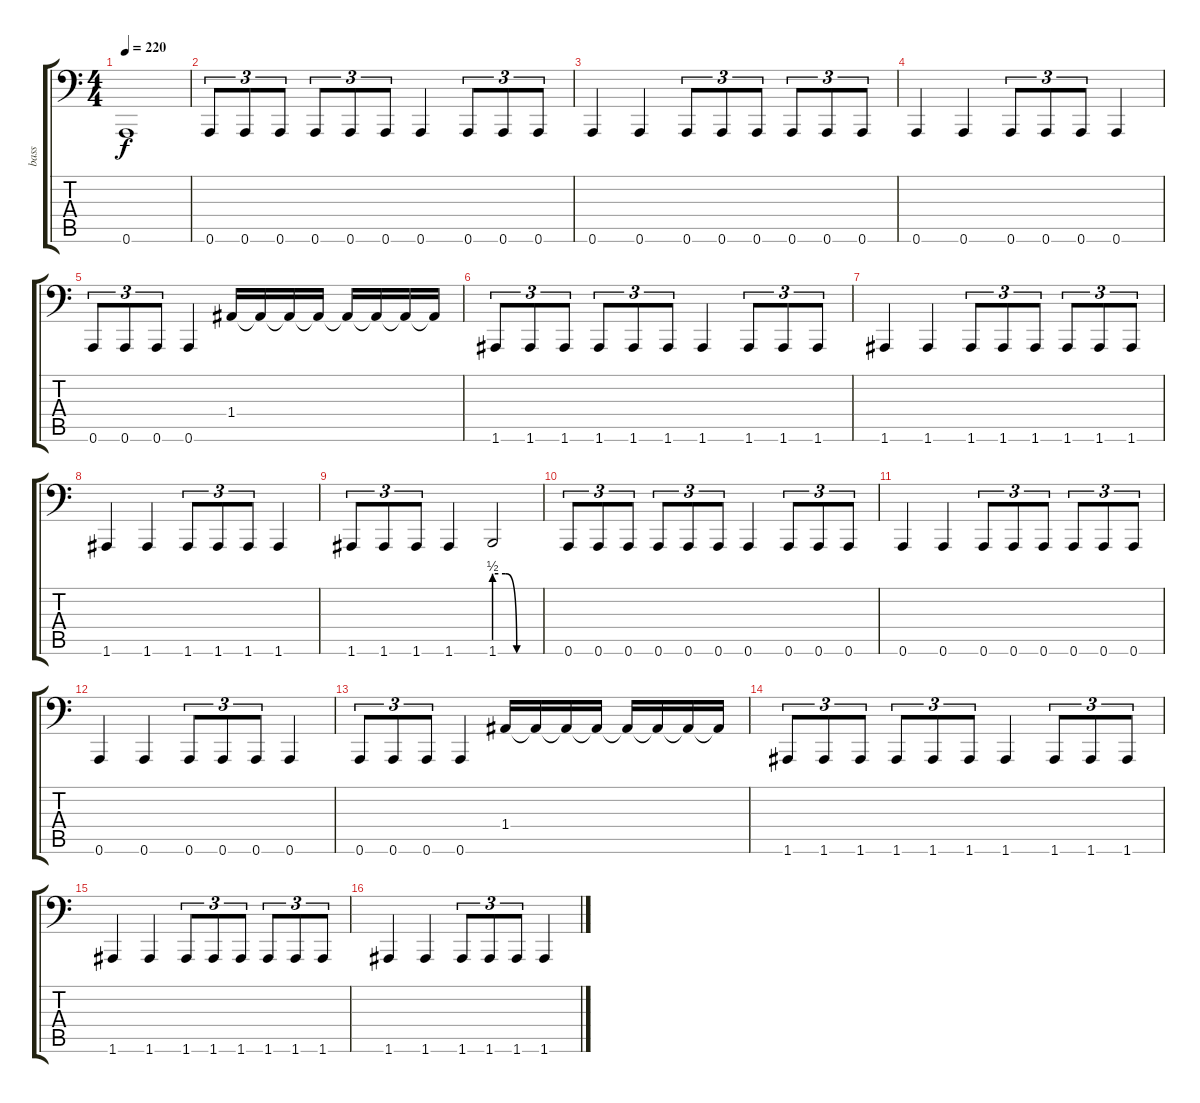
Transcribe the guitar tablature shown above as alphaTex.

\track ("bass" "bass") {instrument electricbasspick}
\staff {score tabs}
\tuning (C3 G2 D2 A1 E1 A0) {hide}
\ts (4 4)
\tempo 220
\clef f4
\ks c
0.6{t}.1{dy f} |
0.6.8{tu (3 2)} 0.6.8{tu (3 2)} 0.6.8{tu (3 2)} 0.6.8{tu (3 2)} 0.6.8{tu (3 2)} 0.6.8{tu (3 2)} 0.6.4 0.6.8{tu (3 2)} 0.6.8{tu (3 2)} 0.6.8{tu (3 2)} |
0.6.4 0.6.4 0.6.8{tu (3 2)} 0.6.8{tu (3 2)} 0.6.8{tu (3 2)} 0.6.8{tu (3 2)} 0.6.8{tu (3 2)} 0.6.8{tu (3 2)} |
0.6.4 0.6.4 0.6.8{tu (3 2)} 0.6.8{tu (3 2)} 0.6.8{tu (3 2)} 0.6.4 |
0.6.8{tu (3 2)} 0.6.8{tu (3 2)} 0.6.8{tu (3 2)} 0.6.4 1.4.16 1.4{t}.16 1.4{t}.16 1.4{t}.16 1.4{t}.16 1.4{t}.16 1.4{t}.16 1.4{t}.16 |
1.6.8{tu (3 2)} 1.6.8{tu (3 2)} 1.6.8{tu (3 2)} 1.6.8{tu (3 2)} 1.6.8{tu (3 2)} 1.6.8{tu (3 2)} 1.6.4 1.6.8{tu (3 2)} 1.6.8{tu (3 2)} 1.6.8{tu (3 2)} |
1.6.4 1.6.4 1.6.8{tu (3 2)} 1.6.8{tu (3 2)} 1.6.8{tu (3 2)} 1.6.8{tu (3 2)} 1.6.8{tu (3 2)} 1.6.8{tu (3 2)} |
1.6.4 1.6.4 1.6.8{tu (3 2)} 1.6.8{tu (3 2)} 1.6.8{tu (3 2)} 1.6.4 |
1.6.8{tu (3 2)} 1.6.8{tu (3 2)} 1.6.8{tu (3 2)} 1.6.4 1.6{be (custom 0 2 15 2 30 0 60 0)}.2 |
0.6.8{tu (3 2)} 0.6.8{tu (3 2)} 0.6.8{tu (3 2)} 0.6.8{tu (3 2)} 0.6.8{tu (3 2)} 0.6.8{tu (3 2)} 0.6.4 0.6.8{tu (3 2)} 0.6.8{tu (3 2)} 0.6.8{tu (3 2)} |
0.6.4 0.6.4 0.6.8{tu (3 2)} 0.6.8{tu (3 2)} 0.6.8{tu (3 2)} 0.6.8{tu (3 2)} 0.6.8{tu (3 2)} 0.6.8{tu (3 2)} |
0.6.4 0.6.4 0.6.8{tu (3 2)} 0.6.8{tu (3 2)} 0.6.8{tu (3 2)} 0.6.4 |
0.6.8{tu (3 2)} 0.6.8{tu (3 2)} 0.6.8{tu (3 2)} 0.6.4 1.4.16 1.4{t}.16 1.4{t}.16 1.4{t}.16 1.4{t}.16 1.4{t}.16 1.4{t}.16 1.4{t}.16 |
1.6.8{tu (3 2)} 1.6.8{tu (3 2)} 1.6.8{tu (3 2)} 1.6.8{tu (3 2)} 1.6.8{tu (3 2)} 1.6.8{tu (3 2)} 1.6.4 1.6.8{tu (3 2)} 1.6.8{tu (3 2)} 1.6.8{tu (3 2)} |
1.6.4 1.6.4 1.6.8{tu (3 2)} 1.6.8{tu (3 2)} 1.6.8{tu (3 2)} 1.6.8{tu (3 2)} 1.6.8{tu (3 2)} 1.6.8{tu (3 2)} |
1.6.4 1.6.4 1.6.8{tu (3 2)} 1.6.8{tu (3 2)} 1.6.8{tu (3 2)} 1.6.4
